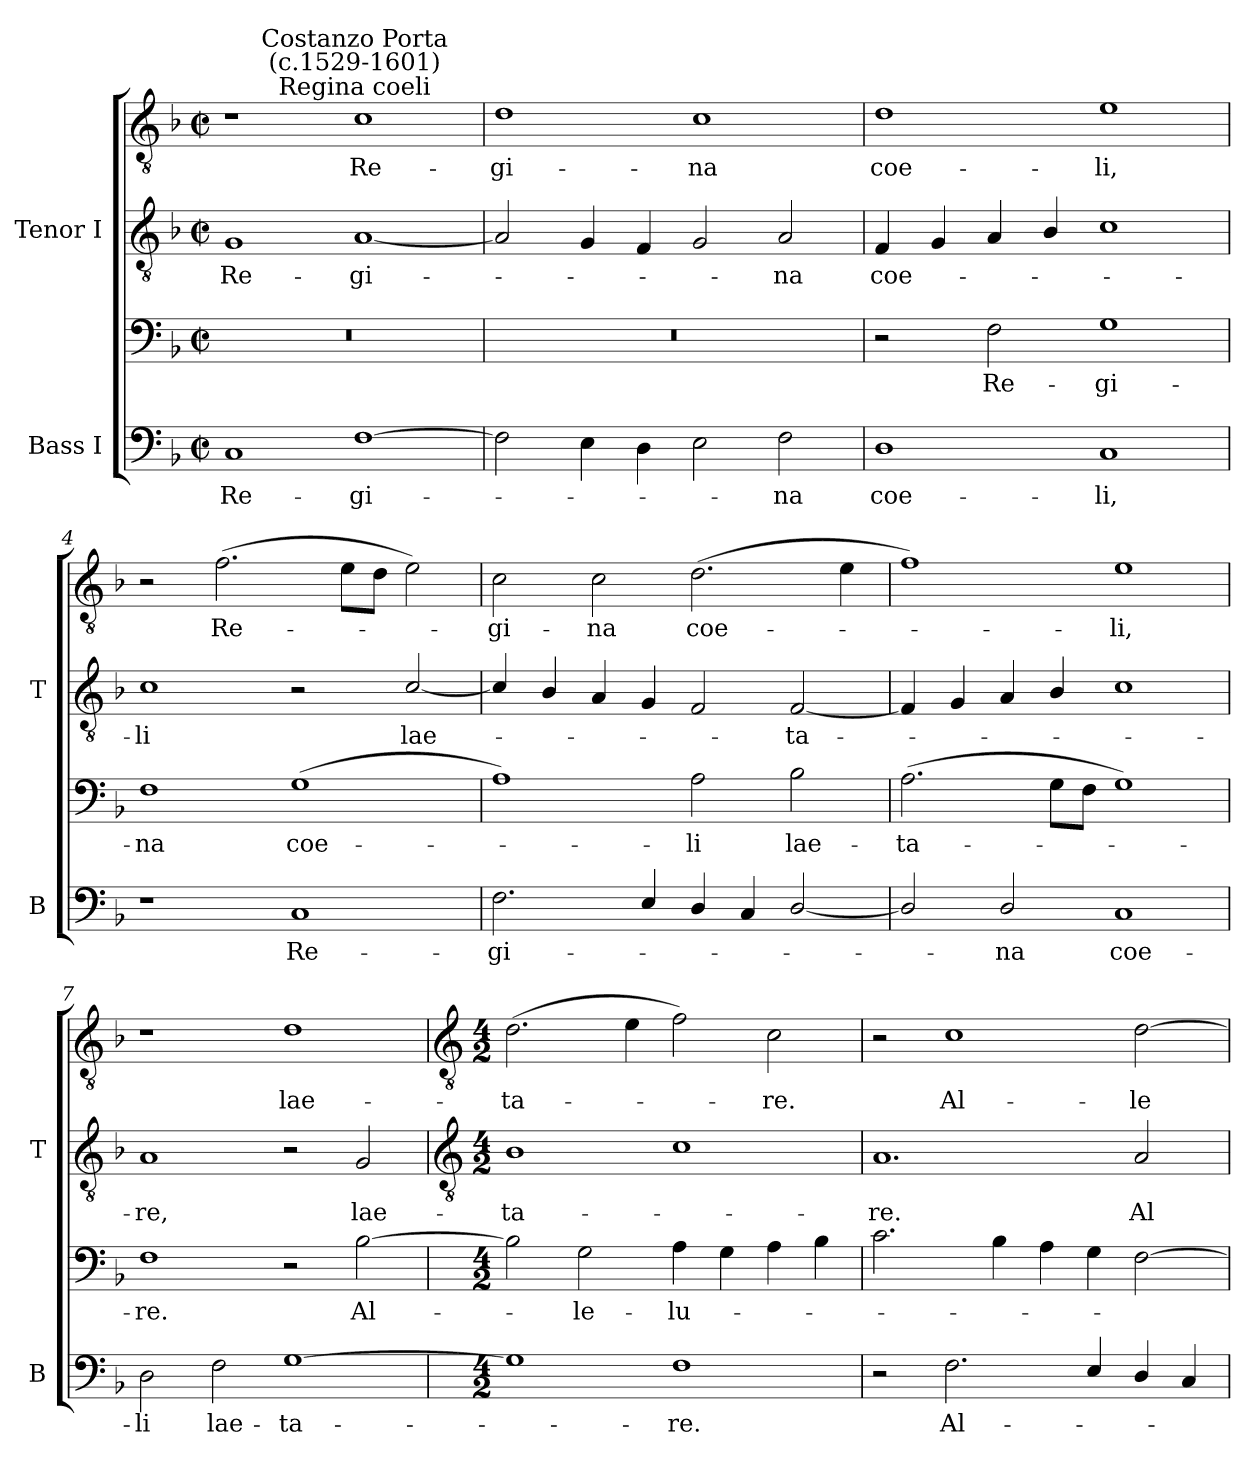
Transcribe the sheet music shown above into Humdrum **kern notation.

**kern	**text	**kern	**text	**kern	**text	**kern	**text
*part2	*part2	*part2	*part2	*part1	*part1	*part1	*part1
*staff4	*staff4	*staff3	*staff3	*staff2	*staff2	*staff1	*staff1
*I"Bass I	*	*	*	*I"Tenor I	*	*	*
*I'B	*	*	*	*I'T	*	*	*
*clefF4	*	*clefF4	*	*clefGv2	*	*clefGv2	*
*k[b-]	*	*k[b-]	*	*k[b-]	*	*k[b-]	*
*F:	*	*F:	*	*F:	*	*F:	*
*M4/2	*	*M4/2	*	*M4/2	*	*M4/2	*
*met(c|)	*	*met(c|)	*	*met(c|)	*	*met(c|)	*
=1	=1	=1	=1	=1	=1	=1	=1
!	!LO:LY:b	!	!	!	!LO:LY:b	!	!
1C	Re-	0r	.	1G	-Re-	1r	.
!	!	!	!	!	!	!LO:TX:a:cj:t=Regina coeli	!
!	!	!	!	!	!	!LO:TX:a:cj:t=Costanzo Porta\n(c.1529-1601)	!
!	!LO:LY:b	!	!	!	!LO:LY:b	!	!LO:LY:b
[1F	-gi-	.	.	[1A	-gi-	1c	Re-
=2	=2	=2	=2	=2	=2	=2	=2
!	!	!	!	!	!	!	!LO:LY:b
2F]	.	0r	.	2A]	.	1d	gi-
4E	.	.	.	4G	.	.	.
4D	.	.	.	4F	.	.	.
!	!	!	!	!	!	!	!LO:LY:b
2E	.	.	.	2G	.	1c	-na
!	!LO:LY:b	!	!	!	!LO:LY:b	!	!
2F	na	.	.	2A	na	.	.
=3	=3	=3	=3	=3	=3	=3	=3
!	!LO:LY:b	!	!	!	!LO:LY:b	!	!LO:LY:b
1D	-coe-	2r	.	4F	coe-	1d	coe-
.	.	.	.	4G	.	.	.
!	!	!	!LO:LY:b	!	!	!	!
.	.	2F	Re-	4A	.	.	.
.	.	.	.	4B-/	.	.	.
!	!LO:LY:b	!	!LO:LY:b	!	!	!	!LO:LY:b
1C	-li,	1G	-gi-	1c	.	1e	-li,
=4	=4	=4	=4	=4	=4	=4	=4
!	!	!	!LO:LY:b	!	!LO:LY:b	!	!
1r	.	1F	na	1c	li	2r	.
!	!	!	!	!	!	!	!LO:LY:b
.	.	.	.	.	.	(>2.f	Re-
!	!LO:LY:b	!	!LO:LY:b	!	!	!	!
1C	Re-	(>1G	coe-	2r	.	.	.
.	.	.	.	.	.	8eL	.
.	.	.	.	.	.	8dJ	.
!	!	!	!	!	!LO:LY:b	!	!
.	.	.	.	[2c/	lae-	2e)	.
=5	=5	=5	=5	=5	=5	=5	=5
!	!LO:LY:b	!	!	!	!	!	!LO:LY:b
2.F	-gi-	1A/)	.	4c/]	.	2c	gi-
.	.	.	.	4B-/	.	.	.
!	!	!	!	!	!	!	!LO:LY:b
.	.	.	.	4A	.	2c	-na
4E/	.	.	.	4G	.	.	.
!	!	!	!LO:LY:b	!	!	!	!LO:LY:b
4D/	.	2A	-li	2F	.	(<2.d	coe-
4C/	.	.	.	.	.	.	.
!	!	!	!LO:LY:b	!	!LO:LY:b	!	!
[2D/	.	2B-	lae-	[2F	ta-	.	.
.	.	.	.	.	.	4e	.
=6	=6	=6	=6	=6	=6	=6	=6
!	!	!	!LO:LY:b	!	!	!	!
2D/]	.	(>2.A	ta-	4F]	.	1f)	.
.	.	.	.	4G	.	.	.
!	!LO:LY:b	!	!	!	!	!	!
2D/	na	.	.	4A	.	.	.
.	.	8GL	.	4B-/	.	.	.
.	.	8FJ	.	.	.	.	.
!	!LO:LY:b	!	!	!	!	!	!LO:LY:b
1C	coe-	1G)	.	1c	.	1e	li,
=7	=7	=7	=7	=7	=7	=7	=7
!	!LO:LY:b	!	!LO:LY:b	!	!LO:LY:b	!	!
2D	li	1F	-re.	1A	-re,	1r	.
!	!LO:LY:b	!	!	!	!	!	!
2F	lae-	.	.	.	.	.	.
!	!LO:LY:b	!	!	!	!	!	!LO:LY:b
[1G	-ta-	2r	.	2r	.	1d	lae-
!	!	!	!LO:LY:b	!	!LO:LY:b	!	!
.	.	[2B-	Al-	2G	lae-	.	.
!!LO:LB:g=z
=8	=8	=8	=8	=8	=8	=8	=8
*	*	*	*	*clefGv2	*	*clefGv2	*
*M4/2	*	*M4/2	*	*M4/2	*	*M4/2	*
!	!	!	!	!	!LO:LY:b	!	!LO:LY:b
1G]	.	2B-]	.	1B-	ta-	(>2.d	-ta-
!	!	!	!LO:LY:b	!	!	!	!
.	.	2G	le-	.	.	.	.
.	.	.	.	.	.	4e	.
!	!LO:LY:b	!	!LO:LY:b	!	!	!	!
1F	re.	4A	-lu-	1c	.	2f)	.
.	.	4G	.	.	.	.	.
!	!	!	!	!	!	!	!LO:LY:b
.	.	4A	.	.	.	2c	re.
.	.	4B-	.	.	.	.	.
=9	=9	=9	=9	=9	=9	=9	=9
!	!	!	!	!	!LO:LY:b	!	!
2r	.	2.c	.	1.A	re.	2r	.
!	!LO:LY:b	!	!	!	!	!	!LO:LY:b
2.F	Al-	.	.	.	.	1c	Al-
.	.	4B-	.	.	.	.	.
.	.	4A	.	.	.	.	.
4E/	.	4G	.	.	.	.	.
!	!	!	!	!	!LO:LY:b	!	!LO:LY:b
4D/	.	[2F	.	2A	Al-	[2d	-le-
4C	.	.	.	.	.	.	.
=	=	=	=	=	=	=	=
*-	*-	*-	*-	*-	*-	*-	*-
